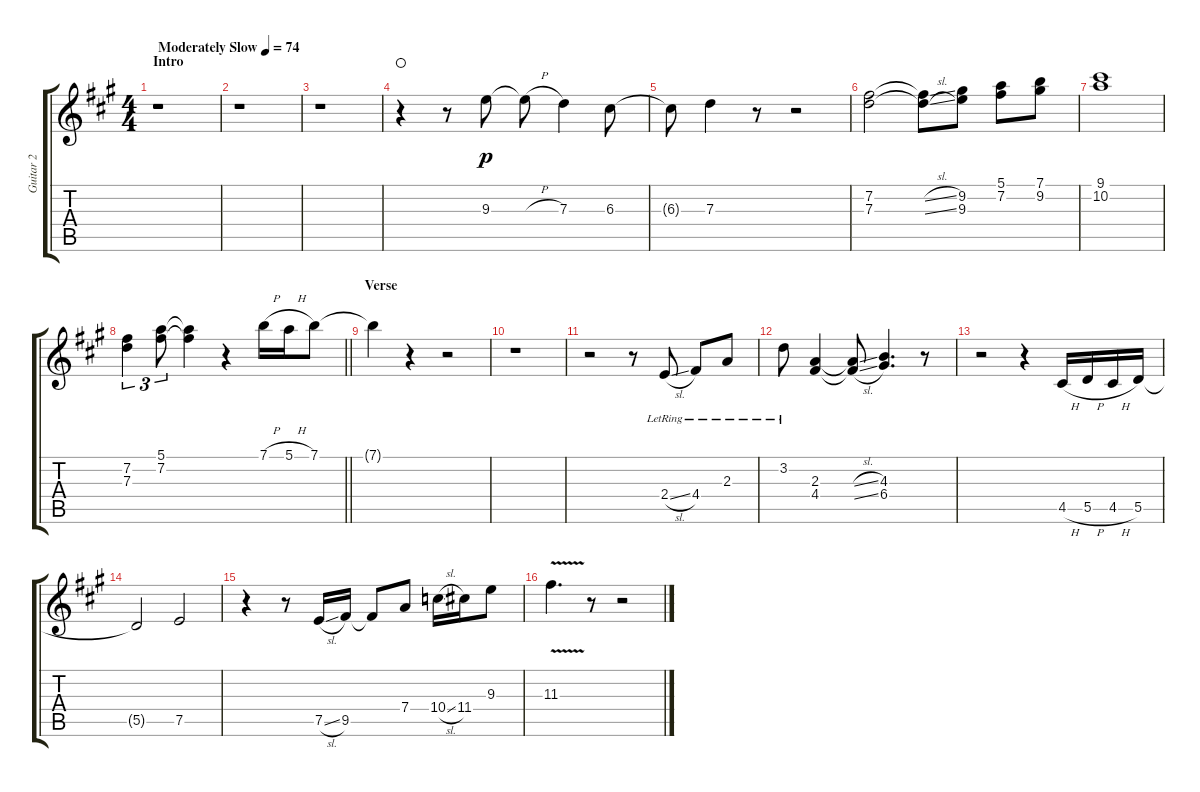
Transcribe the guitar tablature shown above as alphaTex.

\track ("Guitar 2" "Guitar 2") {instrument overdrivenguitar}
\staff {score tabs}
\tuning (E4 B3 G3 D3 A2 E2) {hide}
\ts (4 4)
\section ("" "Intro")
\tempo (74 "Moderately Slow")
\clef g2
\ks a
r.1{dy p instrument overdrivenguitar} |
r.1 |
r.1 |
r.4{waho} r.8 9.3.8 9.3{h t}.8 7.3.4 6.3.8 |
6.3{t}.8 7.3.4 r.8 r.2 |
(7.2 7.3).2 (7.2{sl t} 7.3{sl t}).8 (9.2 9.3).8 (5.1 7.2).8 (7.1 9.2).8 |
(9.1 10.2).1 |
\barLineRight lightlight
(7.2 7.3).4{tu (3 2)} (5.1 7.2).8{tu (3 2)} (5.1{t} 7.2{t}).4 r.4 7.1{h}.16 5.1{h}.16 7.1.8 |
\section ("" "Verse")
7.1{t}.4 r.4 r.2 |
r.1 |
r.2 r.8 2.4{sl lr}.8 4.4{lr}.8 2.3{lr}.8 |
3.2{lr}.8 (2.3 4.4).4 (2.3{sl t} 4.4{sl t}).8 (4.3 6.4).4{d} r.8 |
r.2 r.4 4.5{h}.16 5.5{h}.16 4.5{h}.16 5.5.16 |
5.5{t}.2 7.5.2 |
r.4 r.8 7.5{sl}.16 9.5.16 9.5{t}.8 7.4.8 10.4{sl}.16 11.4.16 9.3.8 |
11.3{v}.4{d} r.8 r.2
